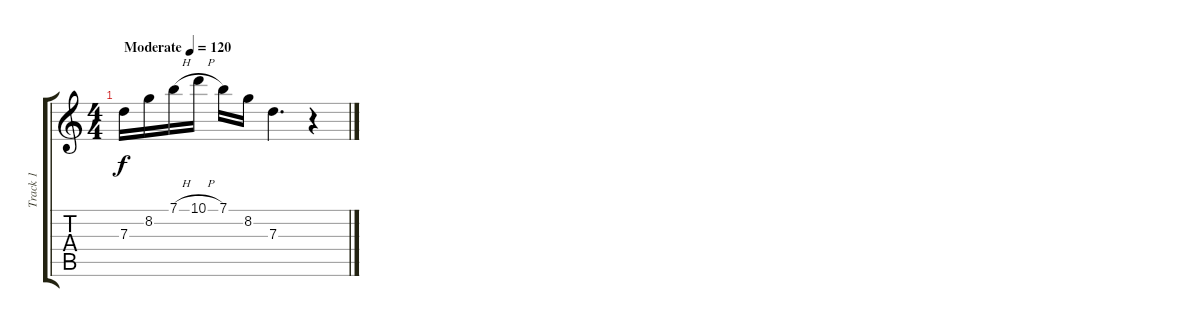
\track ("Track 1" "Track 1") {instrument acousticguitarsteel}
\staff {score tabs}
\tuning (E4 B3 G3 D3 A2 E2) {hide}
\ts (4 4)
\tempo (120 "Moderate")
\clef g2
\ks c
7.3.16{dy f instrument acousticguitarsteel} 8.2.16 7.1{h}.16 10.1{h}.16 7.1.16 8.2.16 7.3.4{d} r.4
